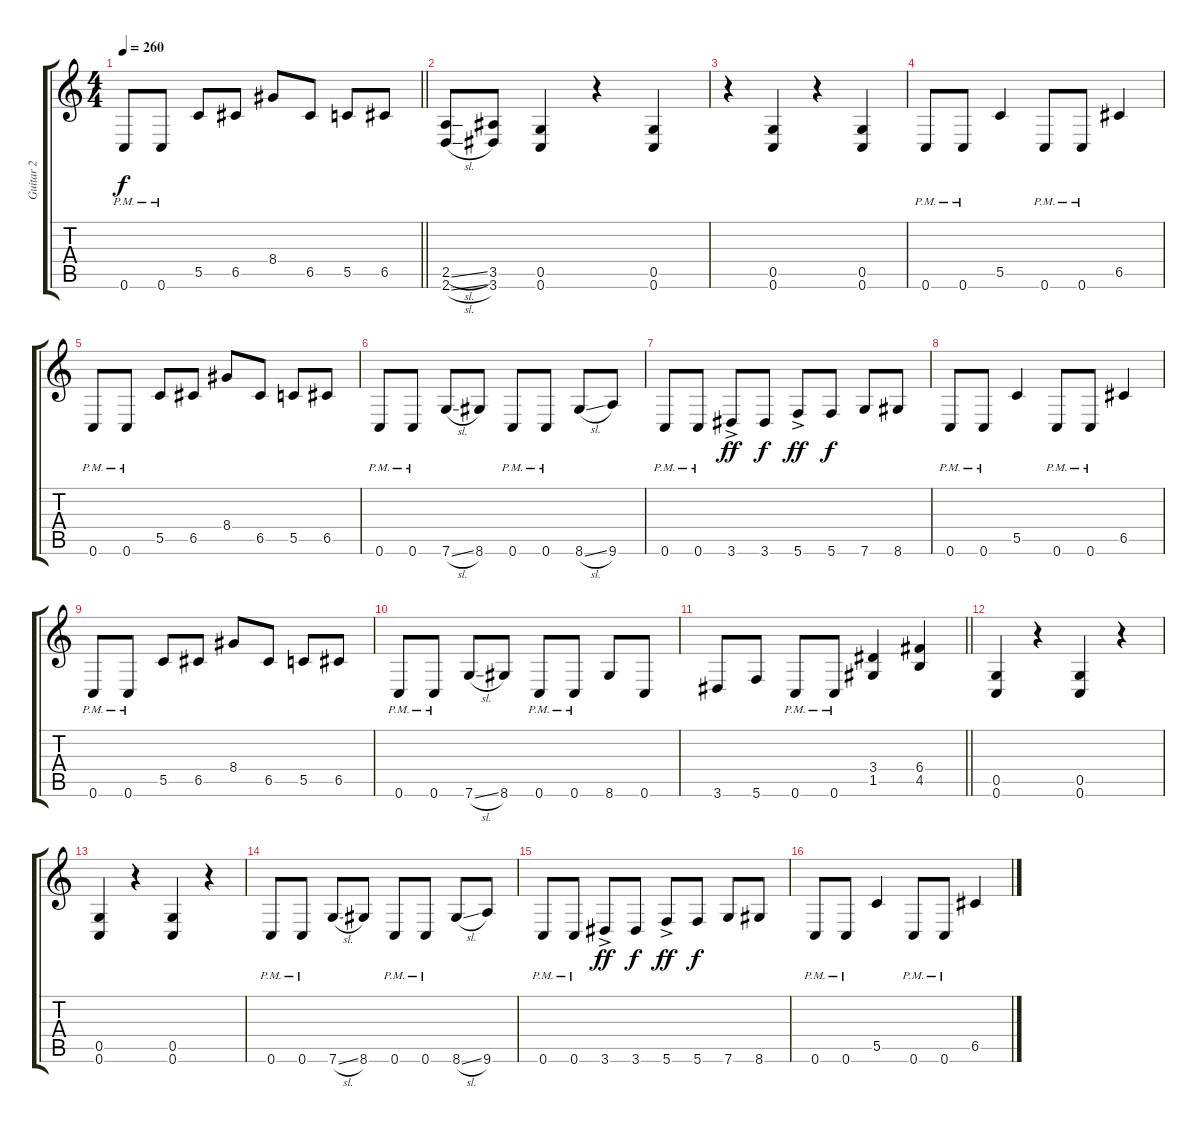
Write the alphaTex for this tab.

\track ("Guitar 2" "Guitar 2") {instrument distortionguitar}
\staff {score tabs}
\tuning (D4 A3 F3 C3 G2 C2) {hide}
\ts (4 4)
\tempo 260
\clef g2
\barLineRight lightlight
\ks c
0.6{pm}.8{dy f} 0.6{pm}.8 5.5.8 6.5.8 8.4.8 6.5.8 5.5.8 6.5.8 |
(2.5{sl} 2.6{sl}).8 (3.5 3.6).8 (0.5 0.6).4 r.4 (0.5 0.6).4 |
r.4 (0.5 0.6).4 r.4 (0.5 0.6).4 |
0.6{pm}.8 0.6{pm}.8 5.5.4 0.6{pm}.8 0.6{pm}.8 6.5.4 |
0.6{pm}.8 0.6{pm}.8 5.5.8 6.5.8 8.4.8 6.5.8 5.5.8 6.5.8 |
0.6{pm}.8 0.6{pm}.8 7.6{sl}.8 8.6.8 0.6{pm}.8 0.6{pm}.8 8.6{sl}.8 9.6.8 |
0.6{pm}.8 0.6{pm}.8 3.6{ac}.8{dy ff} 3.6.8{dy f} 5.6{ac}.8{dy ff} 5.6.8{dy f} 7.6.8 8.6.8 |
0.6{pm}.8 0.6{pm}.8 5.5.4 0.6{pm}.8 0.6{pm}.8 6.5.4 |
0.6{pm}.8 0.6{pm}.8 5.5.8 6.5.8 8.4.8 6.5.8 5.5.8 6.5.8 |
0.6{pm}.8 0.6{pm}.8 7.6{sl}.8 8.6.8 0.6{pm}.8 0.6{pm}.8 8.6.8 0.6.8 |
\barLineRight lightlight
3.6.8 5.6.8 0.6{pm}.8 0.6{pm}.8 (3.4 1.5).4 (6.4 4.5).4 |
(0.5 0.6).4 r.4 (0.5 0.6).4 r.4 |
(0.5 0.6).4 r.4 (0.5 0.6).4 r.4 |
0.6{pm}.8 0.6{pm}.8 7.6{sl}.8 8.6.8 0.6{pm}.8 0.6{pm}.8 8.6{sl}.8 9.6.8 |
0.6{pm}.8 0.6{pm}.8 3.6{ac}.8{dy ff} 3.6.8{dy f} 5.6{ac}.8{dy ff} 5.6.8{dy f} 7.6.8 8.6.8 |
0.6{pm}.8 0.6{pm}.8 5.5.4 0.6{pm}.8 0.6{pm}.8 6.5.4
